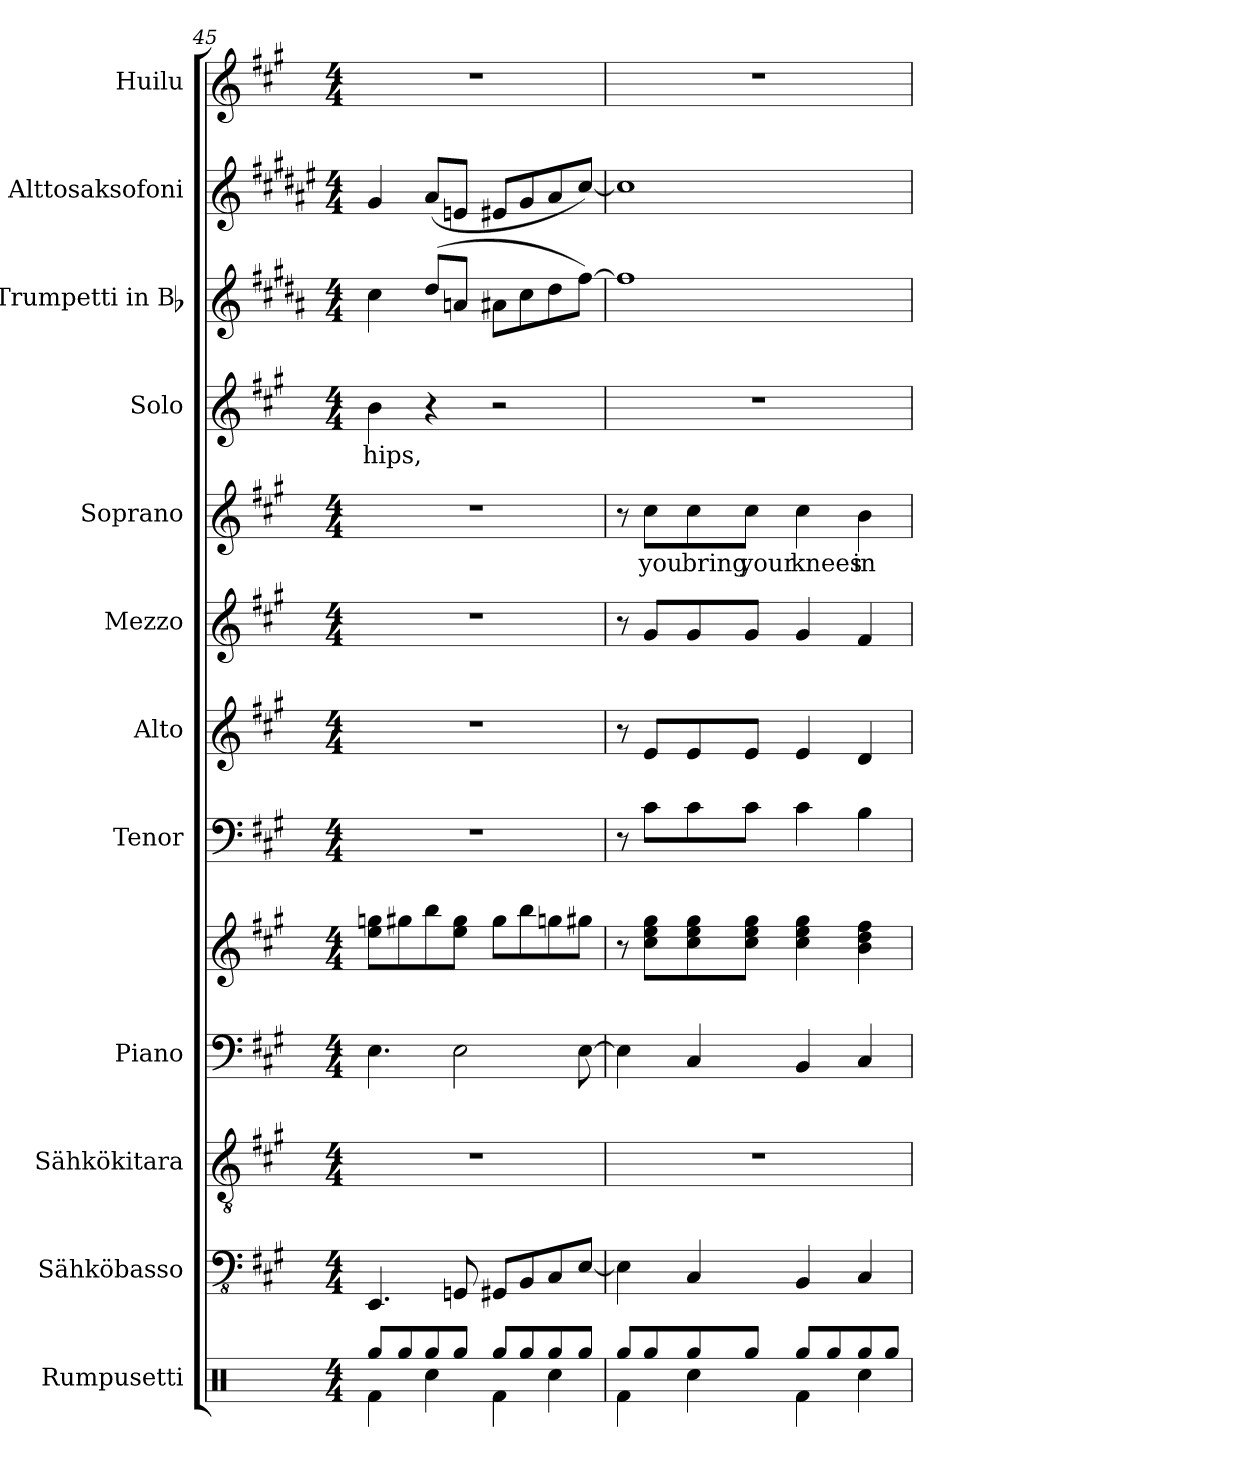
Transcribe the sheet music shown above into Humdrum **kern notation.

**kern	**kern	**kern	**kern	**kern	**kern	**kern	**kern	**kern	**text	**kern	**text	**kern	**kern	**kern
*part12	*part11	*part10	*part9	*part9	*part8	*part7	*part6	*part5	*part5	*part4	*part4	*part3	*part2	*part1
*staff13	*staff12	*staff11	*staff10	*staff9	*staff8	*staff7	*staff6	*staff5	*staff5	*staff4	*staff4	*staff3	*staff2	*staff1
*I"Rumpusetti	*I"Sähköbasso	*I"Sähkökitara	*I"Piano	*	*I"Tenor	*I"Alto	*I"Mezzo	*I"Soprano	*	*I"Solo	*	*I"Trumpetti in Bb	*I"Alttosaksofoni	*I"Huilu
*I'R. setti	*	*	*I'Pno.	*	*I'T.	*I'A.	*I'M.	*I'S.	*	*I'Solo	*	*I'Tpt. in Bb	*	*I'H.
!!LO:PB:g=z
*clefX	*clefFv4	*clefGv2	*clefF4	*clefG2	*clefF4	*clefG2	*clefG2	*clefG2	*	*clefG2	*	*clefG2	*clefG2	*clefG2
*	*	*	*	*	*	*	*	*	*	*	*	*ITrd1c2	*ITrd5c9	*
*k[]	*k[f#c#g#]	*k[f#c#g#]	*k[f#c#g#]	*k[f#c#g#]	*k[f#c#g#]	*k[f#c#g#]	*k[f#c#g#]	*k[f#c#g#]	*	*k[f#c#g#]	*	*k[f#c#g#]	*k[f#c#g#]	*k[f#c#g#]
*M4/4	*M4/4	*M4/4	*M4/4	*M4/4	*M4/4	*M4/4	*M4/4	*M4/4	*	*M4/4	*	*M4/4	*M4/4	*M4/4
=45	=45	=45	=45	=45	=45	=45	=45	=45	=45	=45	=45	=45	=45	=45
*^	*	*	*	*	*	*	*	*	*	*	*	*	*	*
!	!	!	!	!	!	!	!	!	!	!	!	!LO:LY:b	!	!	!
8Rgg/L	4Rf\	4.EEE/	1r	4.E\	8ee\ 8ggn\L	1r	1r	1r	1r	.	4b\	hips,	4b\	4B/	1r
8Rgg/	.	.	.	.	8gg#X\	.	.	.	.	.	.	.	.	.	.
8Rgg/	4Rcc\	.	.	.	8bb\	.	.	.	.	.	4r	.	(8cc#/L	(8c#/L	.
8Rgg/J	.	8GGGn/	.	2E\	8ee\ 8gg#\J	.	.	.	.	.	.	.	8gn/J	8Gn/J	.
8Rgg/L	4Rf\	8GGG#X/L	.	.	8gg#\L	.	.	.	.	.	2r	.	8g#X\L	8G#X/L	.
8Rgg/	.	8BBB/	.	.	8bb\	.	.	.	.	.	.	.	8b\	8B/	.
8Rgg/	4Rcc\	8CC#/	.	.	8ggn\	.	.	.	.	.	.	.	8cc#\	8c#/	.
8Rgg/J	.	[8EE/J	.	[8E\	8gg#X\J	.	.	.	.	.	.	.	[8ee\J)	[8e/J)	.
=46	=46	=46	=46	=46	=46	=46	=46	=46	=46	=46	=46	=46	=46	=46	=46
8Rgg/L	4Rf\	4EE\]	1r	4E\]	8r	8r	8r	8r	8r	.	1r	.	1ee]	1e]	1r
!	!	!	!	!	!	!	!	!	!	!LO:LY:b	!	!	!	!	!
8Rgg/	.	.	.	.	8cc#\ 8ee\ 8gg#\L	8c#\L	8e/L	8g#/L	8cc#\L	you	.	.	.	.	.
!	!	!	!	!	!	!	!	!	!	!LO:LY:b	!	!	!	!	!
8Rgg/	4Rcc\	4CC#/	.	4C#/	8cc#\ 8ee\ 8gg#\	8c#\	8e/	8g#/	8cc#\	bring	.	.	.	.	.
!	!	!	!	!	!	!	!	!	!	!LO:LY:b	!	!	!	!	!
8Rgg/J	.	.	.	.	8cc#\ 8ee\ 8gg#\J	8c#\J	8e/J	8g#/J	8cc#\J	your	.	.	.	.	.
!	!	!	!	!	!	!	!	!	!	!LO:LY:b	!	!	!	!	!
8Rgg/L	4Rf\	4BBB/	.	4BB/	4cc#\ 4ee\ 4gg#\	4c#\	4e/	4g#/	4cc#\	knees	.	.	.	.	.
8Rgg/	.	.	.	.	.	.	.	.	.	.	.	.	.	.	.
!	!	!	!	!	!	!	!	!	!	!LO:LY:b	!	!	!	!	!
8Rgg/	4Rcc\	4CC#/	.	4C#/	4b\ 4dd\ 4ff#\	4B\	4d/	4f#/	4b\	in	.	.	.	.	.
8Rgg/J	.	.	.	.	.	.	.	.	.	.	.	.	.	.	.
*v	*v	*	*	*	*	*	*	*	*	*	*	*	*	*	*
=	=	=	=	=	=	=	=	=	=	=	=	=	=	=
*-	*-	*-	*-	*-	*-	*-	*-	*-	*-	*-	*-	*-	*-	*-
